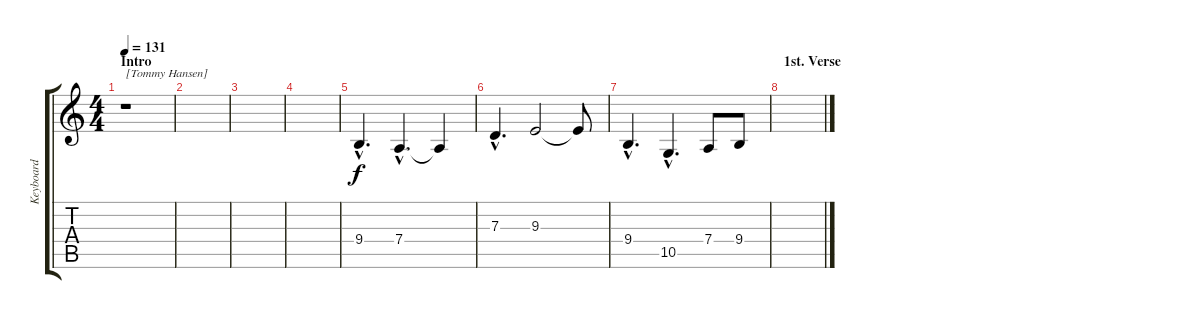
\track ("Keyboard" "Keyboard") {instrument lead2sawtooth}
\staff {score tabs}
\tuning (E4 B3 G3 D3 A2 E2) {hide}
\ts (4 4)
\section ("" "Intro")
\tempo 131
\clef g2
\ks c
r.1{txt "[Tommy Hansen]" dy f instrument lead2sawtooth} |
|
|
|
9.4{hac}.4{d} 7.4{hac}.4{d} 7.4{t}.4 |
7.3{hac}.4{d} 9.3.2 9.3{t}.8 |
9.4{hac}.4{d} 10.5{hac}.4{d} 7.4.8 9.4.8 |
\section ("" "1st. Verse")
